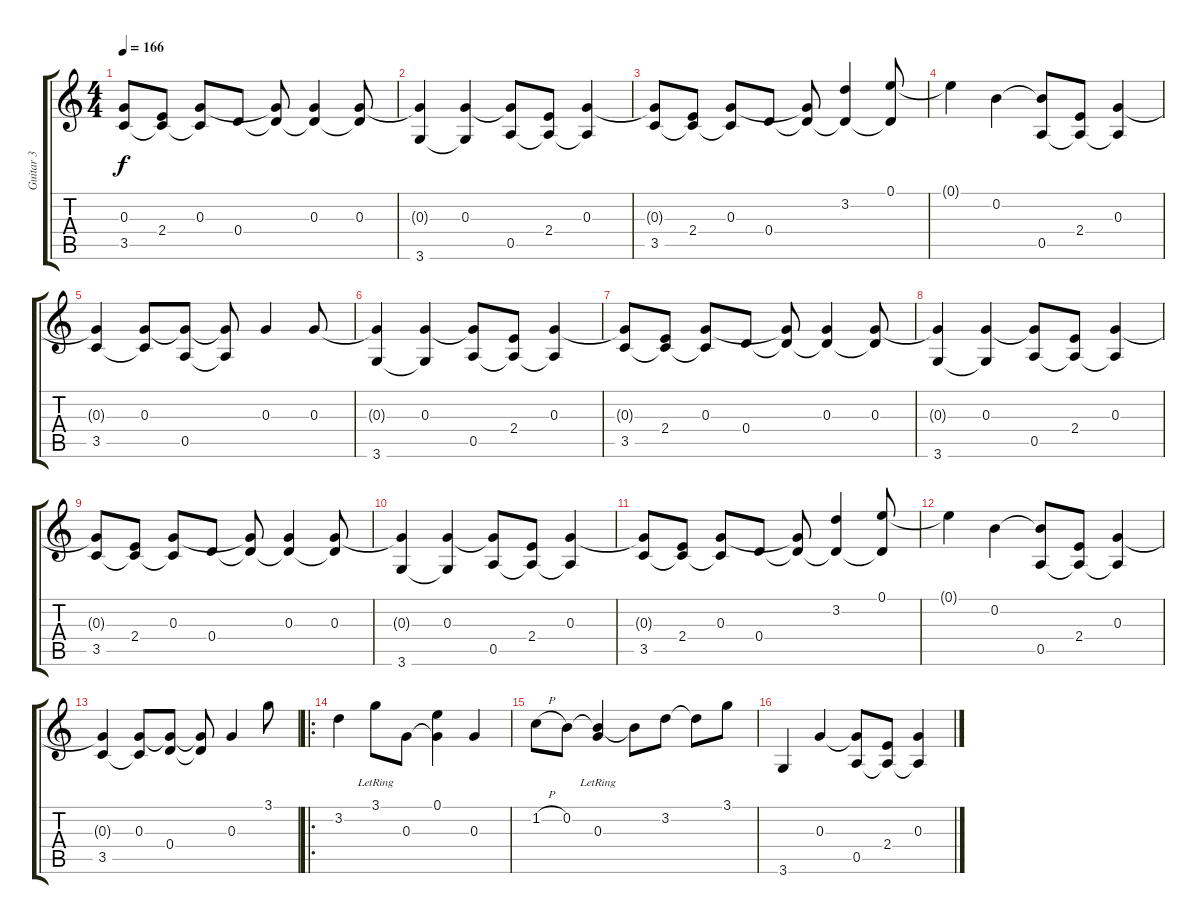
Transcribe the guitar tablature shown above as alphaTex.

\track ("Guitar 3" "Guitar 3") {instrument electricguitarclean}
\staff {score tabs}
\tuning (E4 B3 G3 D3 A2 E2) {hide}
\ts (4 4)
\tempo 166
\clef g2
\ks c
(0.3{t} 3.5).8{dy f} (2.4 3.5{t}).8 (0.3 3.5{t}).8 0.4.8 (0.3{t} 0.4{t}).8 (0.3 0.4{t}).4 (0.3 0.4{t}).8 |
(0.3{t} 3.6).4 (0.3 3.6{t}).4 (0.3{t} 0.5).8 (2.4 0.5{t}).8 (0.3 0.5{t}).4 |
(0.3{t} 3.5).8 (2.4 3.5{t}).8 (0.3 3.5{t}).8 0.4.8 (0.3{t} 0.4{t}).8 (3.2 0.4{t}).4 (0.1 0.4{t}).8 |
0.1{t}.4 0.2.4 (0.2{t} 0.5).8 (2.4 0.5{t}).8 (0.3 0.5{t}).4 |
(0.3{t} 3.5).4 (0.3 3.5{t}).8 (0.3{t} 0.5).8 (0.3{t} 0.5{t}).8 0.3.4 0.3.8 |
(0.3{t} 3.6).4 (0.3 3.6{t}).4 (0.3{t} 0.5).8 (2.4 0.5{t}).8 (0.3 0.5{t}).4 |
(0.3{t} 3.5).8 (2.4 3.5{t}).8 (0.3 3.5{t}).8 0.4.8 (0.3{t} 0.4{t}).8 (0.3 0.4{t}).4 (0.3 0.4{t}).8 |
(0.3{t} 3.6).4 (0.3 3.6{t}).4 (0.3{t} 0.5).8 (2.4 0.5{t}).8 (0.3 0.5{t}).4 |
(0.3{t} 3.5).8 (2.4 3.5{t}).8 (0.3 3.5{t}).8 0.4.8 (0.3{t} 0.4{t}).8 (0.3 0.4{t}).4 (0.3 0.4{t}).8 |
(0.3{t} 3.6).4 (0.3 3.6{t}).4 (0.3{t} 0.5).8 (2.4 0.5{t}).8 (0.3 0.5{t}).4 |
(0.3{t} 3.5).8 (2.4 3.5{t}).8 (0.3 3.5{t}).8 0.4.8 (0.3{t} 0.4{t}).8 (3.2 0.4{t}).4 (0.1 0.4{t}).8 |
0.1{t}.4 0.2.4 (0.2{t} 0.5).8 (2.4 0.5{t}).8 (0.3 0.5{t}).4 |
(0.3{t} 3.5).4 (0.3 3.5{t}).8 (0.3{t} 0.4).8 (0.3{t} 0.4{t}).8 0.3.4 3.1.8 |
\ro
3.2.4 3.1{lr}.8 0.3.8 (0.1 0.3{t}).4 0.3.4 |
1.2{h}.8 0.2.8 (0.2{t} 0.3{lr}).4 0.2{t}.8 3.2.8 3.2{t}.8 3.1.8 |
3.6.4 0.3.4 (0.3{t} 0.5).8 (2.4 0.5{t}).8 (0.3 0.5{t}).4
